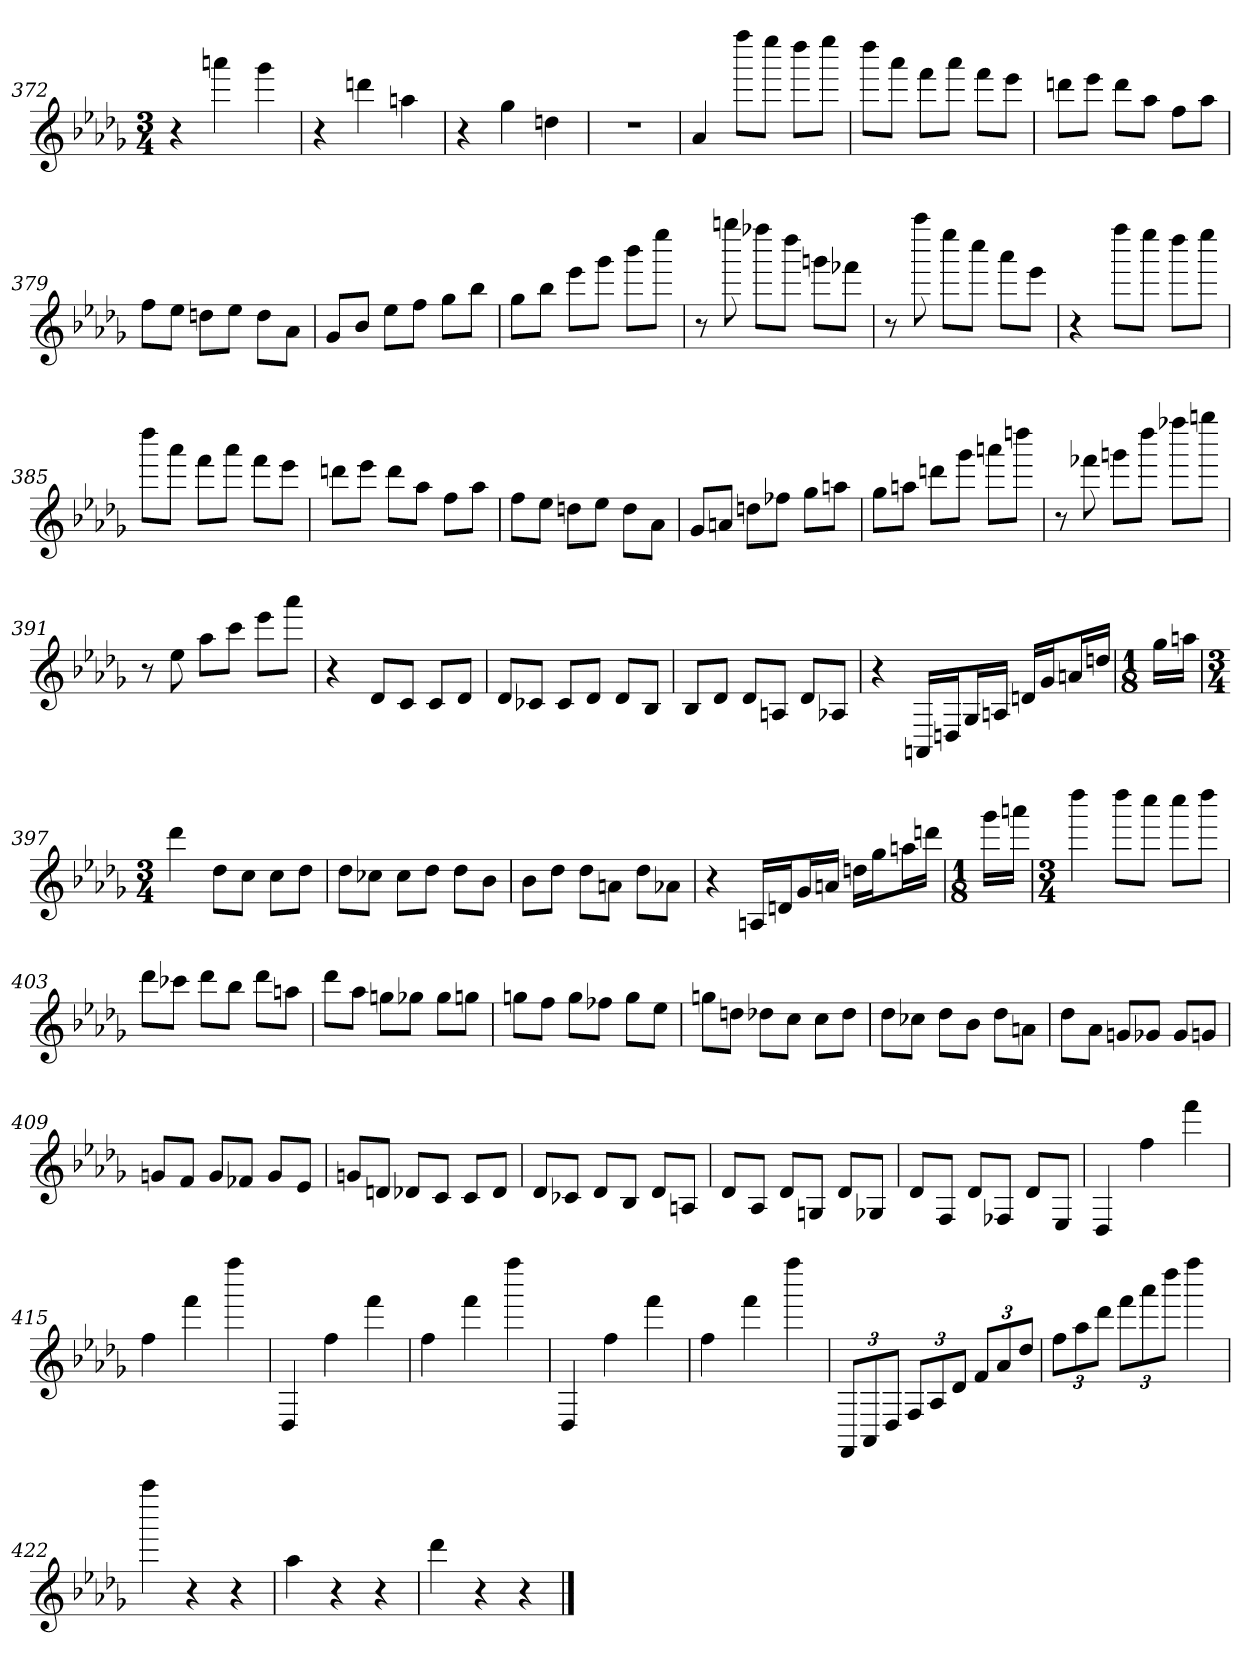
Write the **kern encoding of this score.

**kern
*part1
*staff1
*clefG2
*k[b-e-a-d-g-]
*D-:
*M3/4
=372
4r
4aaan
4ggg-
=373
4r
4dddn
4aan
=374
4r
4gg-
4ddn
=375
2.r
=376
4a-
8ffff\L
8eeee-\J
8dddd-\L
8eeee-\J
=377
8dddd-\L
8aaa-\J
8fff\L
8aaa-\J
8fff\L
8eee-\J
=378
8dddn\L
8eee-\J
8ddd\L
8aa-\J
8ff\L
8aa-\J
=379
8ff\L
8ee-\J
8ddn\L
8ee-\J
8dd\L
8a-\J
=380
8g-/L
8b-/J
8ee-\L
8ff\J
8gg-\L
8bb-\J
=381
8gg-\L
8bb-\J
8eee-\L
8ggg-\J
8bbb-\L
8eeee-\J
=382
8r
8ggggn
8ffff-X\L
8dddd-\J
8gggn\L
8fff-X\J
=383
8r
8aaaa-
8eeee-\L
8cccc\J
8aaa-\L
8eee-\J
=384
4r
8ffff\L
8eeee-\J
8dddd-\L
8eeee-\J
=385
8dddd-\L
8aaa-\J
8fff\L
8aaa-\J
8fff\L
8eee-\J
=386
8dddn\L
8eee-\J
8ddd\L
8aa-\J
8ff\L
8aa-\J
=387
8ff\L
8ee-\J
8ddn\L
8ee-\J
8dd\L
8a-\J
=388
8g-/L
8an/J
8ddn\L
8ff-X\J
8gg-\L
8aan\J
=389
8gg-\L
8aan\J
8dddn\L
8ggg-\J
8aaan\L
8ddddn\J
=390
8r
8fff-X
8gggn\L
8dddd-\J
8ffff-X\L
8ggggn\J
=391
8r
8ee-
8aa-\L
8ccc\J
8eee-\L
8aaa-\J
=392
4r
8d-/L
8c/J
8c/L
8d-/J
=393
8d-/L
8c-X/J
8c-/L
8d-/J
8d-/L
8B-/J
=394
8B-/L
8d-/J
8d-/L
8An/J
8d-/L
8A-X/J
=395
4r
16AAn/LL
16Dn/J
16G-/L
16An/JJ
16dn/LL
16g-/J
16an/L
16ddn/JJ
=396
*M1/8
16gg-\LL
16aan\JJ
=397
*M3/4
4ddd-
8dd-\L
8cc\J
8cc\L
8dd-\J
=398
8dd-\L
8cc-X\J
8cc-\L
8dd-\J
8dd-\L
8b-\J
=399
8b-\L
8dd-\J
8dd-\L
8an\J
8dd-\L
8a-X\J
=400
4r
16An/LL
16dn/J
16g-/L
16an/JJ
16ddn\LL
16gg-\J
16aan\L
16dddn\JJ
=401
*M1/8
16ggg-\LL
16aaan\JJ
=402
*M3/4
4dddd-
8dddd-\L
8cccc\J
8cccc\L
8dddd-\J
=403
8ddd-\L
8ccc-X\J
8ddd-\L
8bb-\J
8ddd-\L
8aan\J
=404
8ddd-\L
8aa-\J
8ggn\L
8gg-X\J
8gg-\L
8ggn\J
=405
8ggn\L
8ff\J
8gg\L
8ff-X\J
8gg\L
8ee-\J
=406
8ggn\L
8ddn\J
8dd-X\L
8cc\J
8cc\L
8dd-\J
=407
8dd-\L
8cc-X\J
8dd-\L
8b-\J
8dd-\L
8an\J
=408
8dd-\L
8a-\J
8gn/L
8g-X/J
8g-/L
8gn/J
=409
8gn/L
8f/J
8g/L
8f-X/J
8g/L
8e-/J
=410
8gn/L
8dn/J
8d-X/L
8c/J
8c/L
8d-/J
=411
8d-/L
8c-X/J
8d-/L
8B-/J
8d-/L
8An/J
=412
8d-/L
8A-/J
8d-/L
8Gn/J
8d-/L
8G-X/J
=413
8d-/L
8F/J
8d-/L
8F-X/J
8d-/L
8E-/J
=414
4D-
4ff
4fff
=415
4ff
4fff
4ffff
=416
4D-
4ff
4fff
=417
4ff
4fff
4ffff
=418
4D-
4ff
4fff
=419
4ff
4fff
4ffff
=420
12FF/L
12AA-/
12D-/J
12F/L
12A-/
12d-/J
12f/L
12a-/
12dd-/J
=421
12ff\L
12aa-\
12ddd-\J
12fff\L
12aaa-\
12dddd-\J
4ffff
=422
4aaaa-
4r
4r
=423
4aa-
4r
4r
=424
4ddd-
4r
4r
==
*-
